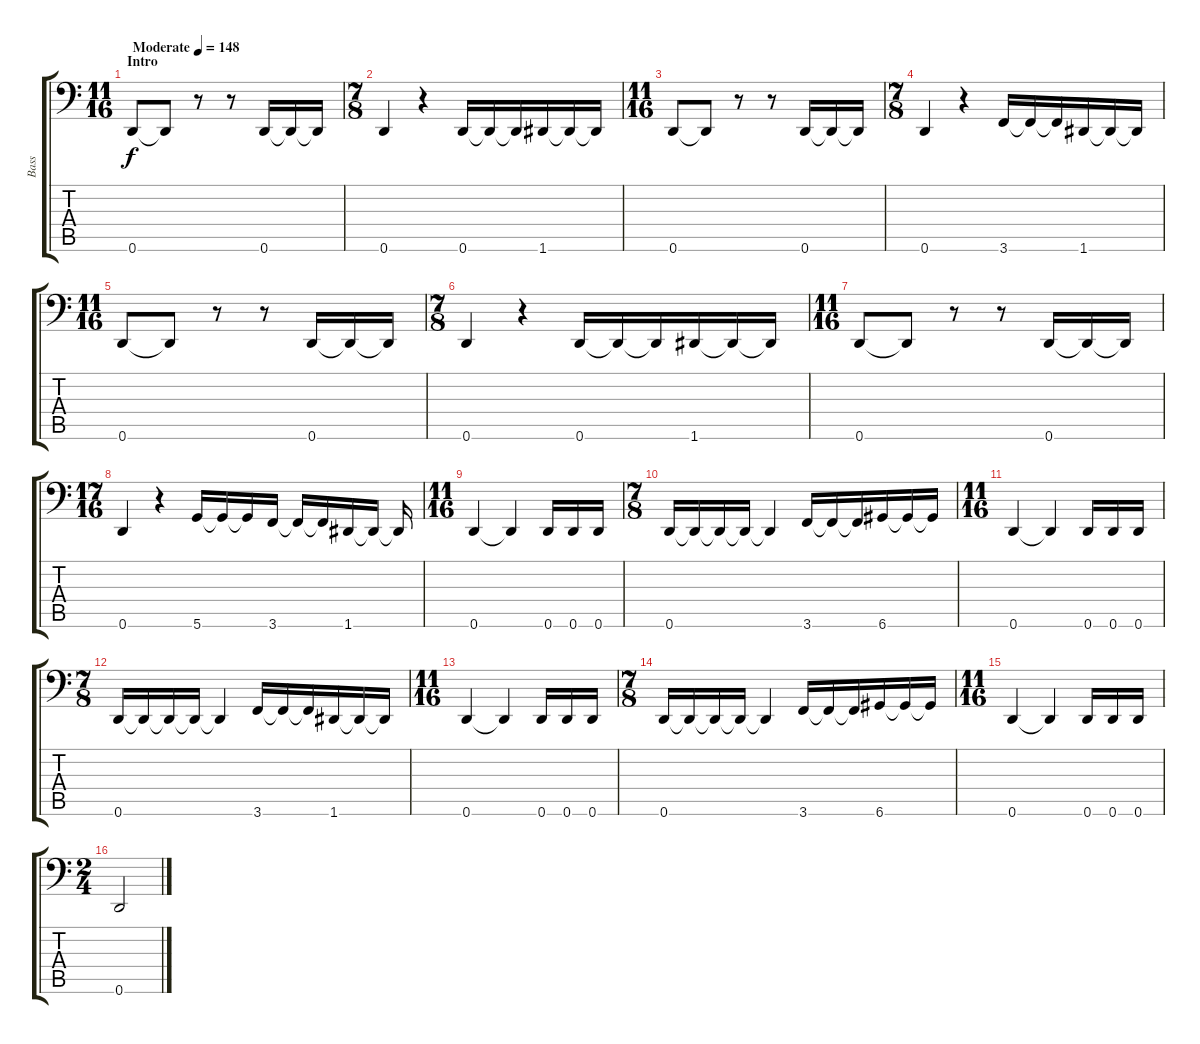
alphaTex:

\track ("Bass" "Bass") {instrument electricbasspick}
\staff {score tabs}
\tuning (D3 A2 F2 C2 G1 D1) {hide}
\ts (11 16)
\section ("" "Intro")
\tempo (148 "Moderate")
\clef f4
\ks c
0.6.8{dy f instrument electricbasspick} 0.6{t}.8 r.8 r.8 0.6.16 0.6{t}.16 0.6{t}.16 |
\ts (7 8)
0.6.4 r.4 0.6.16 0.6{t}.16 0.6{t}.16 1.6.16 1.6{t}.16 1.6{t}.16 |
\ts (11 16)
0.6.8 0.6{t}.8 r.8 r.8 0.6.16 0.6{t}.16 0.6{t}.16 |
\ts (7 8)
0.6.4 r.4 3.6.16 3.6{t}.16 3.6{t}.16 1.6.16 1.6{t}.16 1.6{t}.16 |
\ts (11 16)
0.6.8 0.6{t}.8 r.8 r.8 0.6.16 0.6{t}.16 0.6{t}.16 |
\ts (7 8)
0.6.4 r.4 0.6.16 0.6{t}.16 0.6{t}.16 1.6.16 1.6{t}.16 1.6{t}.16 |
\ts (11 16)
0.6.8 0.6{t}.8 r.8 r.8 0.6.16 0.6{t}.16 0.6{t}.16 |
\ts (17 16)
0.6.4 r.4 5.6.16 5.6{t}.16 5.6{t}.16 3.6.16 3.6{t}.16 3.6{t}.16 1.6.16 1.6{t}.16 1.6{t}.16 |
\ts (11 16)
0.6.4 0.6{t}.4 0.6.16 0.6.16 0.6.16 |
\ts (7 8)
0.6.16 0.6{t}.16 0.6{t}.16 0.6{t}.16 0.6{t}.4 3.6.16 3.6{t}.16 3.6{t}.16 6.6.16 6.6{t}.16 6.6{t}.16 |
\ts (11 16)
0.6.4 0.6{t}.4 0.6.16 0.6.16 0.6.16 |
\ts (7 8)
0.6.16 0.6{t}.16 0.6{t}.16 0.6{t}.16 0.6{t}.4 3.6.16 3.6{t}.16 3.6{t}.16 1.6.16 1.6{t}.16 1.6{t}.16 |
\ts (11 16)
0.6.4 0.6{t}.4 0.6.16 0.6.16 0.6.16 |
\ts (7 8)
0.6.16 0.6{t}.16 0.6{t}.16 0.6{t}.16 0.6{t}.4 3.6.16 3.6{t}.16 3.6{t}.16 6.6.16 6.6{t}.16 6.6{t}.16 |
\ts (11 16)
0.6.4 0.6{t}.4 0.6.16 0.6.16 0.6.16 |
\ts (2 4)
0.6.2
